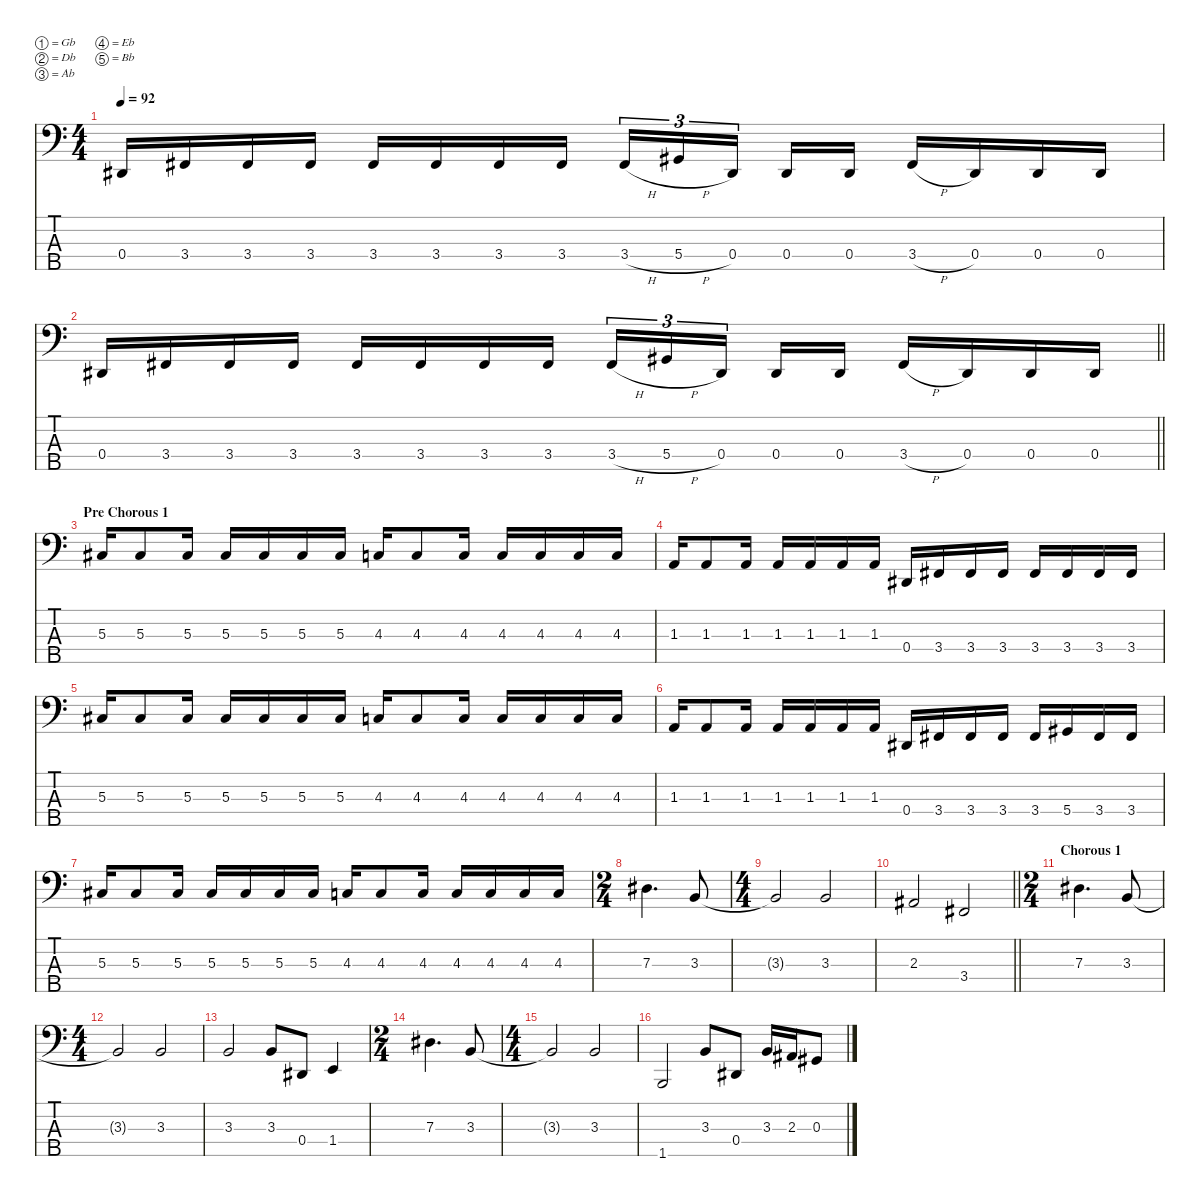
\defaultSystemsLayout 4
\hideDynamics
\bracketExtendMode nobrackets
\singleTrackTrackNamePolicy hidden
\multiTrackTrackNamePolicy hidden
\otherSystemsTrackNameOrientation horizontal
\track ("Jason" "el.bs.") {instrument electricbassfinger}
\staff {score tabs}
\tuning (Gb2 Db2 Ab1 Eb1 Bb0)
\ts (4 4)
\tempo 92
\clef f4
\ks c
0.4{acc #}.16{dy f beam Up} 3.4{acc #}.16{beam Up} 3.4{acc #}.16{beam Up} 3.4{acc #}.16{beam Up} 3.4{acc #}.16{beam Up} 3.4{acc #}.16{beam Up} 3.4{acc #}.16{beam Up} 3.4{acc #}.16{beam Up} 3.4{h acc #}.16{tu (3 2) beam Up} 5.4{h acc #}.16{tu (3 2) beam Up} 0.4{acc #}.16{tu (3 2) beam Up} 0.4{acc #}.16{beam Up} 0.4{acc #}.16{beam Up} 3.4{h acc #}.16{beam Up} 0.4{acc #}.16{beam Up} 0.4{acc #}.16{beam Up} 0.4{acc #}.16{beam Up} |
\barLineRight lightlight
0.4{acc #}.16{beam Up} 3.4{acc #}.16{beam Up} 3.4{acc #}.16{beam Up} 3.4{acc #}.16{beam Up} 3.4{acc #}.16{beam Up} 3.4{acc #}.16{beam Up} 3.4{acc #}.16{beam Up} 3.4{acc #}.16{beam Up} 3.4{h acc #}.16{tu (3 2) beam Up} 5.4{h acc #}.16{tu (3 2) beam Up} 0.4{acc #}.16{tu (3 2) beam Up} 0.4{acc #}.16{beam Up} 0.4{acc #}.16{beam Up} 3.4{h acc #}.16{beam Up} 0.4{acc #}.16{beam Up} 0.4{acc #}.16{beam Up} 0.4{acc #}.16{beam Up} |
\section ("" "Pre Chorous 1")
5.3{acc #}.16{beam Up} 5.3{acc #}.8{beam Up} 5.3{acc #}.16{beam Up} 5.3{acc #}.16{beam Up} 5.3{acc #}.16{beam Up} 5.3{acc #}.16{beam Up} 5.3{acc #}.16{beam Up} 4.3.16{beam Up} 4.3.8{beam Up} 4.3.16{beam Up} 4.3.16{beam Up} 4.3.16{beam Up} 4.3.16{beam Up} 4.3.16{beam Up} |
1.3.16{beam Up} 1.3.8{beam Up} 1.3.16{beam Up} 1.3.16{beam Up} 1.3.16{beam Up} 1.3.16{beam Up} 1.3.16{beam Up} 0.4{acc #}.16{beam Up} 3.4{acc #}.16{beam Up} 3.4{acc #}.16{beam Up} 3.4{acc #}.16{beam Up} 3.4{acc #}.16{beam Up} 3.4{acc #}.16{beam Up} 3.4{acc #}.16{beam Up} 3.4{acc #}.16{beam Up} |
5.3{acc #}.16{beam Up} 5.3{acc #}.8{beam Up} 5.3{acc #}.16{beam Up} 5.3{acc #}.16{beam Up} 5.3{acc #}.16{beam Up} 5.3{acc #}.16{beam Up} 5.3{acc #}.16{beam Up} 4.3.16{beam Up} 4.3.8{beam Up} 4.3.16{beam Up} 4.3.16{beam Up} 4.3.16{beam Up} 4.3.16{beam Up} 4.3.16{beam Up} |
1.3.16{beam Up} 1.3.8{beam Up} 1.3.16{beam Up} 1.3.16{beam Up} 1.3.16{beam Up} 1.3.16{beam Up} 1.3.16{beam Up} 0.4{acc #}.16{beam Up} 3.4{acc #}.16{beam Up} 3.4{acc #}.16{beam Up} 3.4{acc #}.16{beam Up} 3.4{acc #}.16{beam Up} 5.4{acc #}.16{beam Up} 3.4{acc #}.16{beam Up} 3.4{acc #}.16{beam Up} |
5.3{acc #}.16{beam Up} 5.3{acc #}.8{beam Up} 5.3{acc #}.16{beam Up} 5.3{acc #}.16{beam Up} 5.3{acc #}.16{beam Up} 5.3{acc #}.16{beam Up} 5.3{acc #}.16{beam Up} 4.3.16{beam Up} 4.3.8{beam Up} 4.3.16{beam Up} 4.3.16{beam Up} 4.3.16{beam Up} 4.3.16{beam Up} 4.3.16{beam Up} |
\ts (2 4)
\beaming (8 2 2)
7.3{acc #}.4{d beam Down} 3.3.8{beam Up} |
\ts (4 4)
\beaming (8 2 2 2 2)
3.3{t}.2{beam Up} 3.3.2{beam Up} |
\barLineRight lightlight
2.3{acc #}.2{beam Up} 3.4{acc #}.2{beam Up} |
\ts (2 4)
\beaming (8 2 2)
\section ("" "Chorous 1")
7.3{acc #}.4{d beam Down} 3.3.8{beam Up} |
\ts (4 4)
\beaming (8 2 2 2 2)
3.3{t}.2{beam Up} 3.3.2{beam Up} |
3.3.2{beam Up} 3.3.8{beam Up} 0.4{acc #}.8{beam Up} 1.4.4{beam Up} |
\ts (2 4)
\beaming (8 2 2 2 2)
7.3{acc #}.4{d beam Down} 3.3.8{beam Up} |
\ts (4 4)
\beaming (8 2 2 2 2)
3.3{t}.2{beam Up} 3.3.2{beam Up} |
1.5.2{beam Up} 3.3.8{beam Up} 0.4{acc #}.8{beam Up} 3.3.16{beam Up} 2.3{acc #}.16{beam Up} 0.3{acc #}.8{beam Up}
